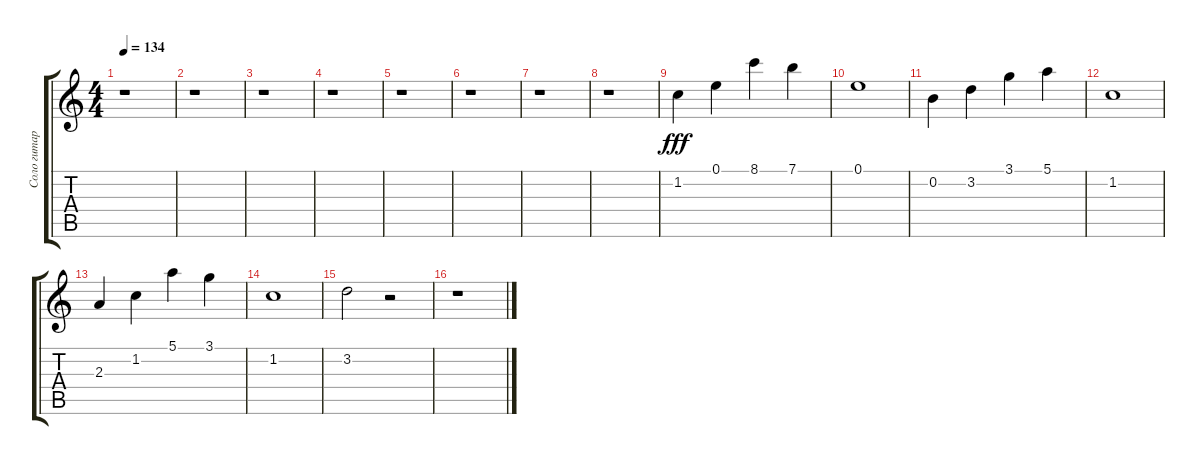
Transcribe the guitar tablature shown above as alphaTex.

\track ("Соло гитара" "Соло гитар") {instrument overdrivenguitar}
\staff {score tabs}
\tuning (E4 B3 G3 D3 A2 E2) {hide}
\ts (4 4)
\tempo 134
\clef g2
\ks c
r.1{dy fff} |
r.1 |
r.1 |
r.1 |
r.1 |
r.1 |
r.1 |
r.1 |
1.2.4 0.1.4 8.1.4 7.1.4 |
0.1.1 |
0.2.4 3.2.4 3.1.4 5.1.4 |
1.2.1 |
2.3.4 1.2.4 5.1.4 3.1.4 |
1.2.1 |
3.2.2 r.2 |
r.1
